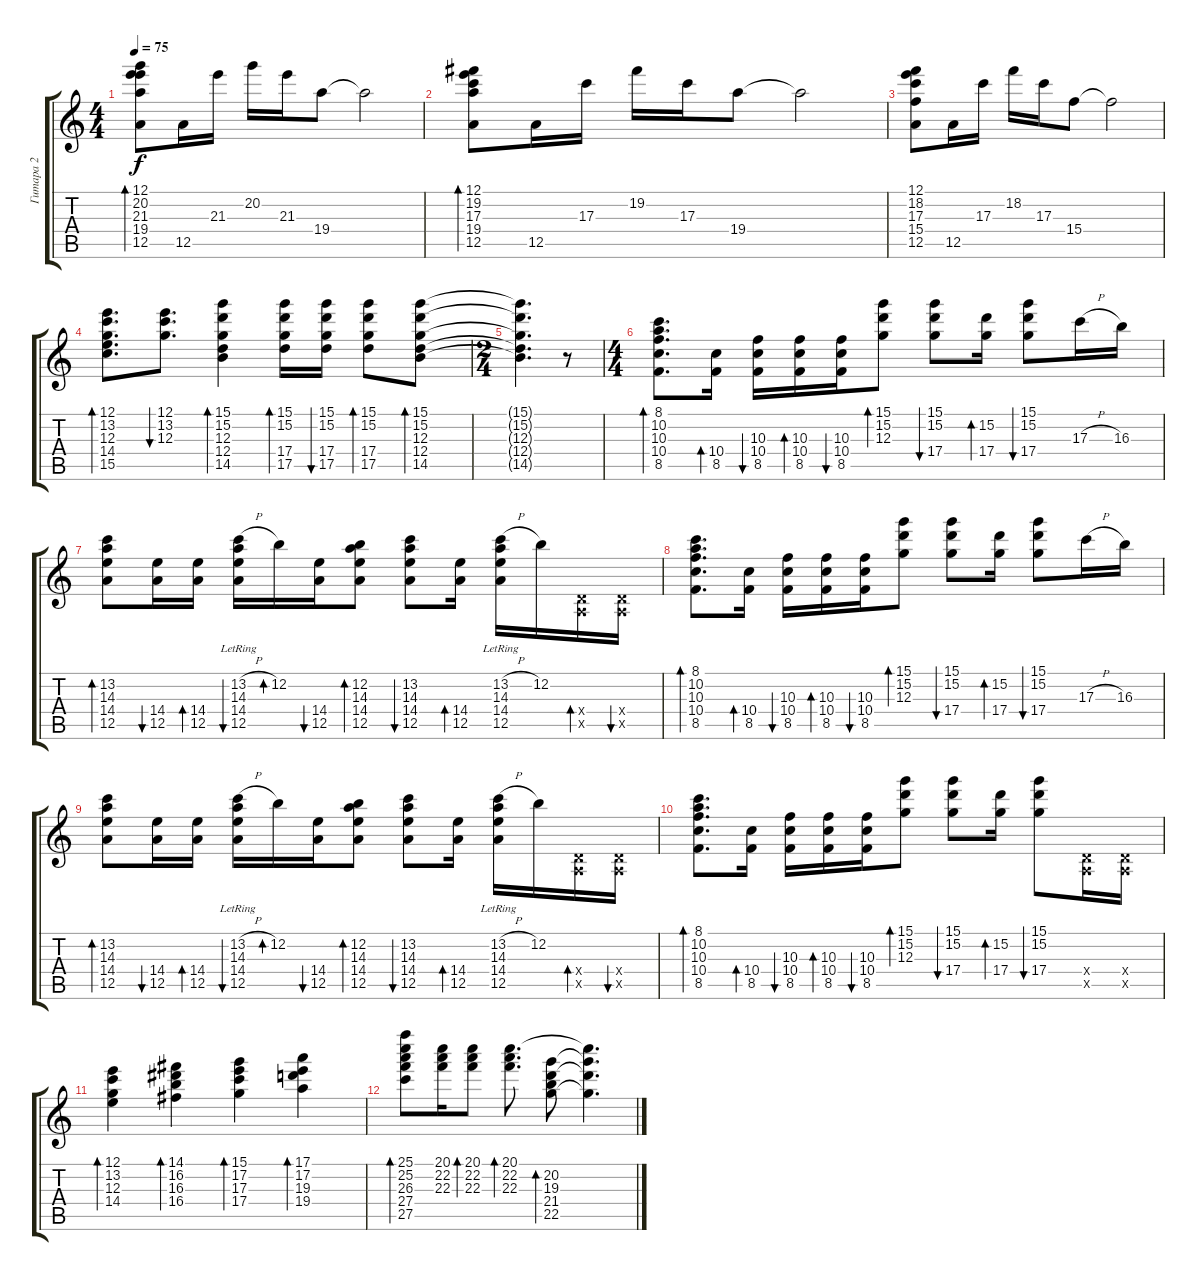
\track ("Гитара 2" "Гитара 2") {instrument acousticguitarsteel}
\staff {score tabs}
\tuning (E4 B3 G3 D3 A2 E2) {hide}
\ts (4 4)
\tempo 75
\clef g2
\ks c
(12.1 20.2 21.3 19.4 12.5).8{bd 60 dy f} 12.5.16 21.3.16 20.2.16 21.3.16 19.4.8 19.4{t}.2 |
(12.1 19.2 17.3 19.4 12.5).8{bd 60} 12.5.16 17.3.16 19.2.16 17.3.16 19.4.8 19.4{t}.2 |
(12.1 18.2 17.3 15.4 12.5).8 12.5.16 17.3.16 18.2.16 17.3.16 15.4.8 15.4{t}.2 |
(12.1 13.2 12.3 14.4 15.5).8{d bd 60} (12.1 13.2 12.3).8{d bu 60} (15.1 15.2 12.3 12.4 14.5).4{bd 60} (15.1 15.2 17.4 17.5).16{bd 60} (15.1 15.2 17.4 17.5).16{bu 60} (15.1 15.2 17.4 17.5).8{bd 60} (15.1 15.2 12.3 12.4 14.5).8{bd 60} |
\ts (2 4)
(15.1{t} 15.2{t} 12.3{t} 12.4{t} 14.5{t}).4{d} r.8 |
\ts (4 4)
(8.1 10.2 10.3 10.4 8.5).8{d bd 60} (10.4 8.5).16{bd 60} (10.3 10.4 8.5).16{bu 60} (10.3 10.4 8.5).16{bd 60} (10.3 10.4 8.5).16{bu 60} (15.1 15.2 12.3).8{bd 60} (15.1 15.2 17.4).8{bu 60} (15.2 17.4).16{bd 60} (15.1 15.2 17.4).8{bu 60} 17.3{h}.16 16.3.16 |
(13.2 14.3 14.4 12.5).8{bd 60} (14.4 12.5).16{bu 60} (14.4 12.5).16{bd 60} (13.2{h} 14.3{lr} 14.4{lr} 12.5{lr}).16{bu 60} 12.2.16{bd 60} (14.4 12.5).16{bu 60} (12.2 14.3 14.4 12.5).8{bd 60} (13.2 14.3 14.4 12.5).8{bu 60} (14.4 12.5).16{bd 60} (13.2{h} 14.3{lr} 14.4{lr} 12.5{lr}).16 12.2.16 (0.4{x} 0.5{x}).16{bd 60} (0.4{x} 0.5{x}).16{bu 60} |
(8.1 10.2 10.3 10.4 8.5).8{d bd 60} (10.4 8.5).16{bd 60} (10.3 10.4 8.5).16{bu 60} (10.3 10.4 8.5).16{bd 60} (10.3 10.4 8.5).16{bu 60} (15.1 15.2 12.3).8{bd 60} (15.1 15.2 17.4).8{bu 60} (15.2 17.4).16{bd 60} (15.1 15.2 17.4).8{bu 60} 17.3{h}.16 16.3.16 |
(13.2 14.3 14.4 12.5).8{bd 60} (14.4 12.5).16{bu 60} (14.4 12.5).16{bd 60} (13.2{h} 14.3{lr} 14.4{lr} 12.5{lr}).16{bu 60} 12.2.16{bd 60} (14.4 12.5).16{bu 60} (12.2 14.3 14.4 12.5).8{bd 60} (13.2 14.3 14.4 12.5).8{bu 60} (14.4 12.5).16{bd 60} (13.2{h} 14.3{lr} 14.4{lr} 12.5{lr}).16 12.2.16 (0.4{x} 0.5{x}).16{bd 60} (0.4{x} 0.5{x}).16{bu 60} |
(8.1 10.2 10.3 10.4 8.5).8{d bd 60} (10.4 8.5).16{bd 60} (10.3 10.4 8.5).16{bu 60} (10.3 10.4 8.5).16{bd 60} (10.3 10.4 8.5).16{bu 60} (15.1 15.2 12.3).8{bd 60} (15.1 15.2 17.4).8{bu 60} (15.2 17.4).16{bd 60} (15.1 15.2 17.4).8{bu 60} (0.4{x} 0.5{x}).16 (0.4{x} 0.5{x}).16 |
(12.1 13.2 12.3 14.4).4{bd 240} (14.1 16.2 16.3 16.4).4{bd 240} (15.1 17.2 17.3 17.4).4{bd 240} (17.1 17.2 19.3 19.4).4{bd 240} |
(25.1 25.2 26.3 27.4 27.5).8{bd 120} (20.1 22.2 22.3).16 (20.1 22.2 22.3).8{bd 120} (20.1 22.2 22.3).8{d bd 120} (20.2 19.3 21.4 22.5).8{bd 120} (20.1{t} 20.2{t} 19.3{t} 22.5{t}).4{d}
